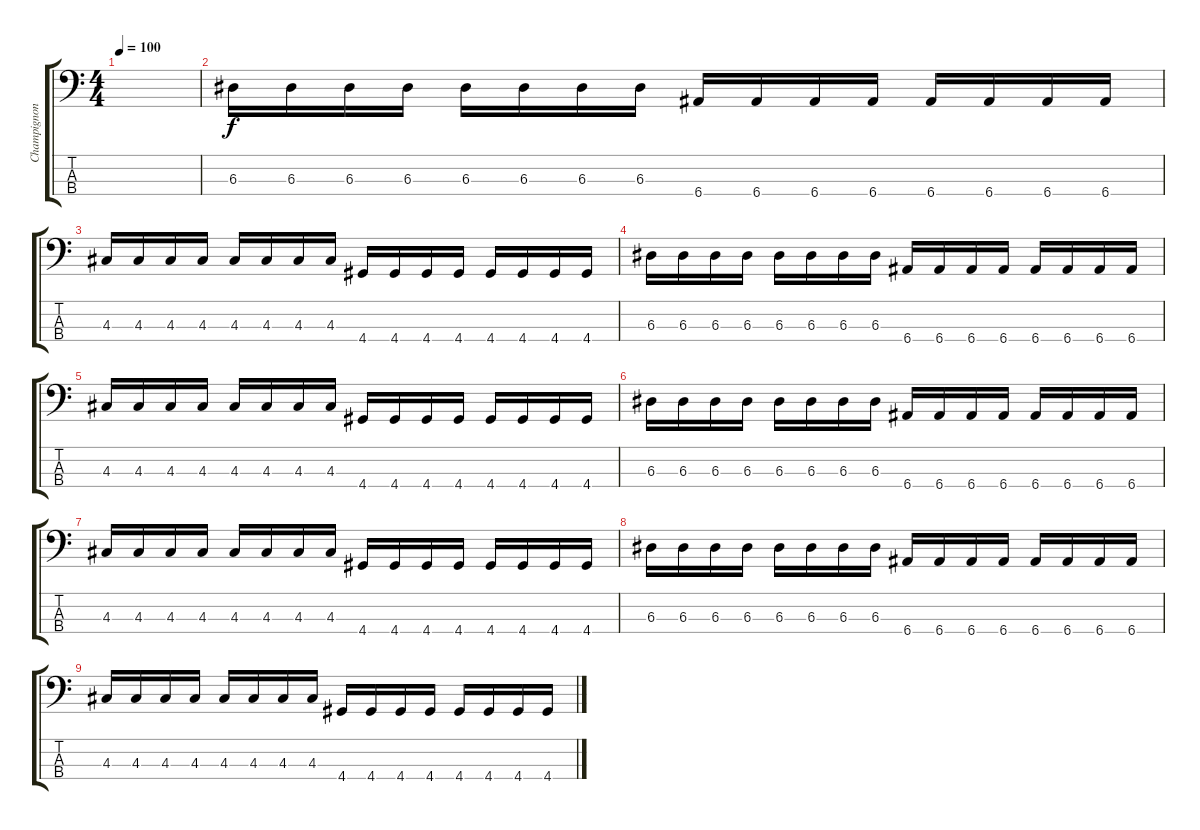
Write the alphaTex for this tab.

\track ("Champignon" "Champignon") {instrument acousticbass}
\staff {score tabs}
\tuning (G2 D2 A1 E1) {hide}
\ts (4 4)
\tempo 100
\clef f4
\ks c
|
6.3.16 6.3.16 6.3.16 6.3.16 6.3.16 6.3.16 6.3.16 6.3.16 6.4.16 6.4.16 6.4.16 6.4.16 6.4.16 6.4.16 6.4.16 6.4.16 |
4.3.16 4.3.16 4.3.16 4.3.16 4.3.16 4.3.16 4.3.16 4.3.16 4.4.16 4.4.16 4.4.16 4.4.16 4.4.16 4.4.16 4.4.16 4.4.16 |
6.3.16 6.3.16 6.3.16 6.3.16 6.3.16 6.3.16 6.3.16 6.3.16 6.4.16 6.4.16 6.4.16 6.4.16 6.4.16 6.4.16 6.4.16 6.4.16 |
4.3.16 4.3.16 4.3.16 4.3.16 4.3.16 4.3.16 4.3.16 4.3.16 4.4.16 4.4.16 4.4.16 4.4.16 4.4.16 4.4.16 4.4.16 4.4.16 |
6.3.16 6.3.16 6.3.16 6.3.16 6.3.16 6.3.16 6.3.16 6.3.16 6.4.16 6.4.16 6.4.16 6.4.16 6.4.16 6.4.16 6.4.16 6.4.16 |
4.3.16 4.3.16 4.3.16 4.3.16 4.3.16 4.3.16 4.3.16 4.3.16 4.4.16 4.4.16 4.4.16 4.4.16 4.4.16 4.4.16 4.4.16 4.4.16 |
6.3.16 6.3.16 6.3.16 6.3.16 6.3.16 6.3.16 6.3.16 6.3.16 6.4.16 6.4.16 6.4.16 6.4.16 6.4.16 6.4.16 6.4.16 6.4.16 |
4.3.16 4.3.16 4.3.16 4.3.16 4.3.16 4.3.16 4.3.16 4.3.16 4.4.16 4.4.16 4.4.16 4.4.16 4.4.16 4.4.16 4.4.16 4.4.16
